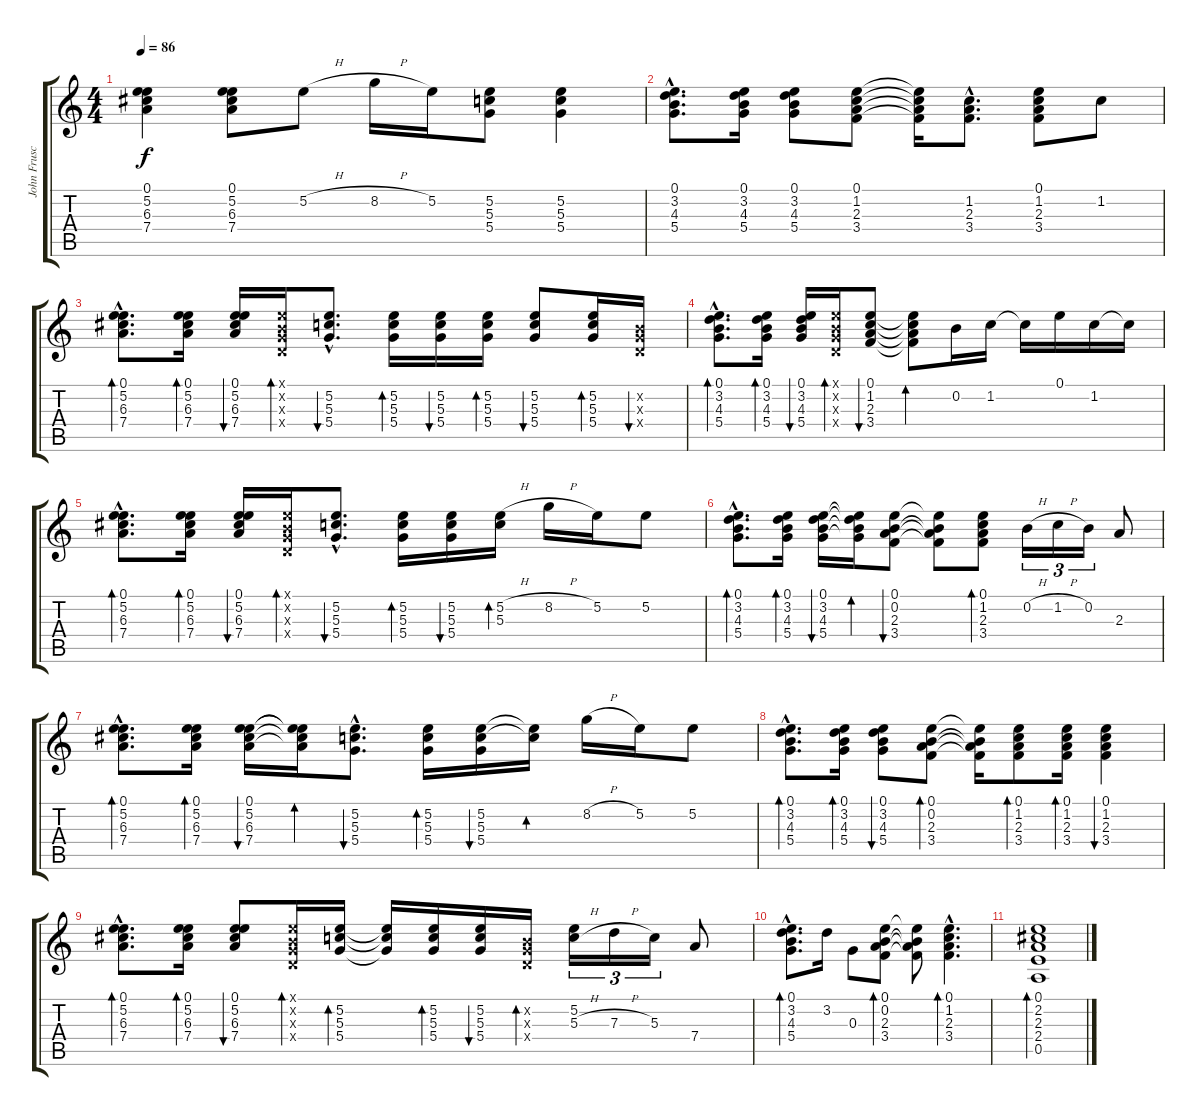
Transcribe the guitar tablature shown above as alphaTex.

\track ("John Frusciante - Guitar" "John Frusc") {instrument electricguitarclean}
\staff {score tabs}
\tuning (E4 B3 G3 D3 A2 E2) {hide}
\ts (4 4)
\tempo 86
\clef g2
\ks c
(0.1 5.2 6.3 7.4).4{dy f} (0.1 5.2 6.3 7.4).8 5.2{h}.8 8.2{h}.16 5.2.16 (5.2 5.3 5.4).8 (5.2 5.3 5.4).4 |
(0.1{hac} 3.2{hac} 4.3{hac} 5.4{hac}).8{d} (0.1 3.2 4.3 5.4).16 (0.1 3.2 4.3 5.4).8 (0.1 1.2 2.3 3.4).8 (0.1{t} 1.2{t} 2.3{t} 3.4{t}).16 (1.2{hac} 2.3{hac} 3.4{hac}).8{d} (0.1 1.2 2.3 3.4).8 1.2.8 |
(0.1{hac} 5.2{hac} 6.3{hac} 7.4{hac}).8{d bd 60} (0.1 5.2 6.3 7.4).16{bd 60} (0.1 5.2 6.3 7.4).16{bu 60} (0.1{x} 0.2{x} 0.3{x} 0.4{x}).16{bd 60} (5.2{hac} 5.3{hac} 5.4{hac}).8{d bu 60} (5.2 5.3 5.4).16{bd 60} (5.2 5.3 5.4).16{bu 60} (5.2 5.3 5.4).16{bd 60} (5.2 5.3 5.4).8{bu 60} (5.2 5.3 5.4).16{bd 60} (0.2{x} 0.3{x} 0.4{x}).16{bu 60} |
(0.1{hac} 3.2{hac} 4.3{hac} 5.4{hac}).8{d bd 60} (0.1 3.2 4.3 5.4).16{bd 60} (0.1 3.2 4.3 5.4).16{bu 60} (0.1{x} 0.2{x} 0.3{x} 0.4{x}).16{bd 60} (0.1 1.2 2.3 3.4).8{bu 60} (0.1{t} 1.2{t} 2.3{t} 3.4{t}).8{bd 60} 0.2.16 1.2.16 1.2{t}.16 0.1.16 1.2.16 1.2{t}.16 |
(0.1{hac} 5.2{hac} 6.3{hac} 7.4{hac}).8{d bd 60} (0.1 5.2 6.3 7.4).16{bd 60} (0.1 5.2 6.3 7.4).16{bu 60} (0.1{x} 0.2{x} 0.3{x} 0.4{x}).16{bd 60} (5.2{hac} 5.3{hac} 5.4{hac}).8{d bu 60} (5.2 5.3 5.4).16{bd 60} (5.2 5.3 5.4).16{bu 60} (5.2{h} 5.3).16{bd 60} 8.2{h}.16 5.2.16 5.2.8 |
(0.1{hac} 3.2{hac} 4.3{hac} 5.4{hac}).8{d bd 60} (0.1 3.2 4.3 5.4).16{bd 60} (0.1 3.2 4.3 5.4).16{bu 60} (0.1{t} 3.2{t} 4.3{t} 5.4{t}).16{bd 60} (0.1 0.2 2.3 3.4).8{bu 60} (0.1{t} 0.2{t} 2.3{t} 3.4{t}).8 (0.1 1.2 2.3 3.4).8{bd 60} 0.2{h}.16{tu (3 2)} 1.2{h}.16{tu (3 2)} 0.2.16{tu (3 2)} 2.3.8 |
(0.1{hac} 5.2{hac} 6.3{hac} 7.4{hac}).8{d bd 60} (0.1 5.2 6.3 7.4).16{bd 60} (0.1 5.2 6.3 7.4).16{bu 60} (0.1{t} 5.2{t} 6.3{t} 7.4{t}).16{bd 60} (5.2{hac} 5.3{hac} 5.4{hac}).8{d bu 60} (5.2 5.3 5.4).16{bd 60} (5.2 5.3 5.4).16{bu 60} (5.2{t} 5.3{t}).16{bd 60} 8.2{h}.16 5.2.16 5.2.8 |
(0.1{hac} 3.2{hac} 4.3{hac} 5.4{hac}).8{d bd 60} (0.1 3.2 4.3 5.4).16{bd 60} (0.1 3.2 4.3 5.4).8{bu 60} (0.1 0.2 2.3 3.4).8{bd 60} (0.1{t} 0.2{t} 2.3{t} 3.4{t}).16 (0.1 1.2 2.3 3.4).8{bd 60} (0.1 1.2 2.3 3.4).16{bd 60} (0.1 1.2 2.3 3.4).4{bu 60} |
(0.1{hac} 5.2{hac} 6.3{hac} 7.4{hac}).8{d bd 60} (0.1 5.2 6.3 7.4).16{bd 60} (0.1 5.2 6.3 7.4).8{bu 60} (0.1{x} 0.2{x} 0.3{x} 0.4{x}).16{bd 60} (5.2 5.3 5.4).16{bd 60} (5.2{t} 5.3{t} 5.4{t}).16 (5.2 5.3 5.4).16{bd 60} (5.2 5.3 5.4).16{bu 60} (0.2{x} 0.3{x} 0.4{x}).16{bd 60} (5.2 5.3{h}).16{tu (3 2)} 7.3{h}.16{tu (3 2)} 5.3.16{tu (3 2)} 7.4.8 |
(0.1{hac} 3.2{hac} 4.3{hac} 5.4{hac}).8{d bd 60} 3.2.16 0.3.8 (0.1 0.2 2.3 3.4).8{bd 60} (0.1{t} 0.2{t} 2.3{t} 3.4{t}).8 (0.1{hac} 1.2{hac} 2.3{hac} 3.4{hac}).4{d bd 60} |
(0.1 2.2 2.3 2.4 0.5).1{bd 60}
